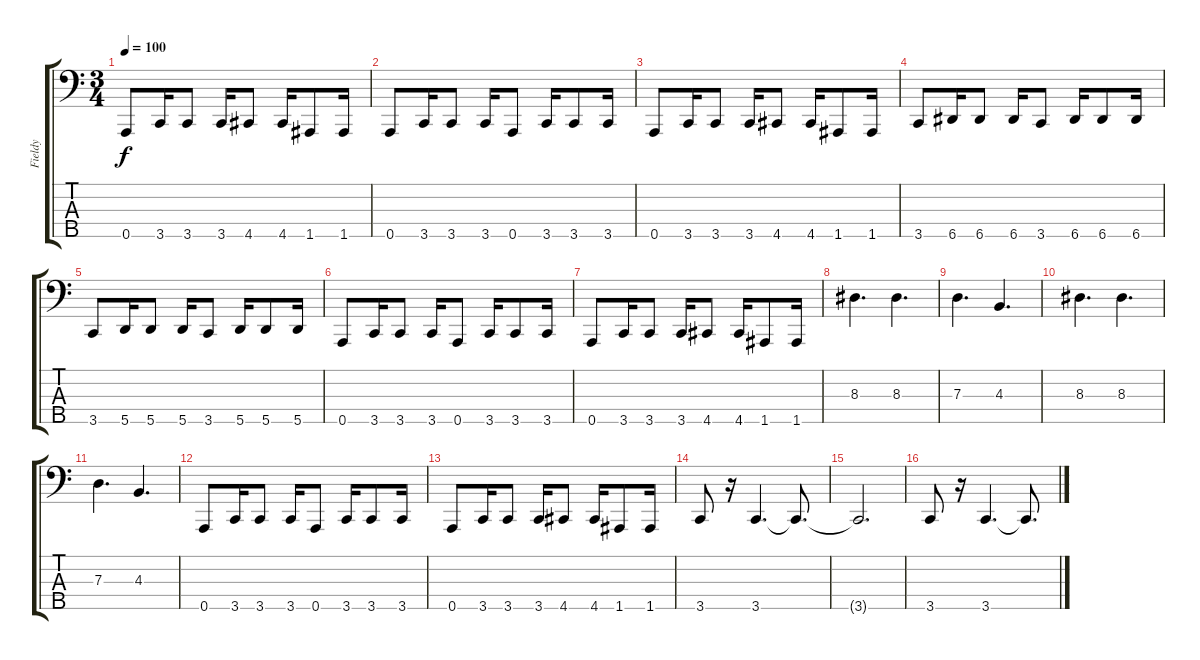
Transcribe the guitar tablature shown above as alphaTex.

\track ("Fieldy" "Fieldy") {instrument slapbass1}
\staff {score tabs}
\tuning (F2 C2 G1 D1 A0) {hide}
\ts (3 4)
\tempo 100
\clef f4
\ks c
0.5.8{dy f} 3.5.16 3.5.8 3.5.16 4.5.8 4.5.16 1.5.8 1.5.16 |
0.5.8 3.5.16 3.5.8 3.5.16 0.5.8 3.5.16 3.5.8 3.5.16 |
0.5.8 3.5.16 3.5.8 3.5.16 4.5.8 4.5.16 1.5.8 1.5.16 |
3.5.8 6.5.16 6.5.8 6.5.16 3.5.8 6.5.16 6.5.8 6.5.16 |
3.5.8 5.5.16 5.5.8 5.5.16 3.5.8 5.5.16 5.5.8 5.5.16 |
0.5.8 3.5.16 3.5.8 3.5.16 0.5.8 3.5.16 3.5.8 3.5.16 |
0.5.8 3.5.16 3.5.8 3.5.16 4.5.8 4.5.16 1.5.8 1.5.16 |
8.3.4{d instrument electricbassfinger} 8.3.4{d} |
7.3.4{d} 4.3.4{d} |
8.3.4{d} 8.3.4{d} |
7.3.4{d} 4.3.4{d} |
0.5.8{instrument slapbass1} 3.5.16 3.5.8 3.5.16 0.5.8 3.5.16 3.5.8 3.5.16 |
0.5.8 3.5.16 3.5.8 3.5.16 4.5.8 4.5.16 1.5.8 1.5.16 |
3.5.8 r.16 3.5.4{d} 3.5{t}.8{d} |
3.5{t}.2{d} |
3.5.8 r.16 3.5.4{d} 3.5{t}.8{d}
